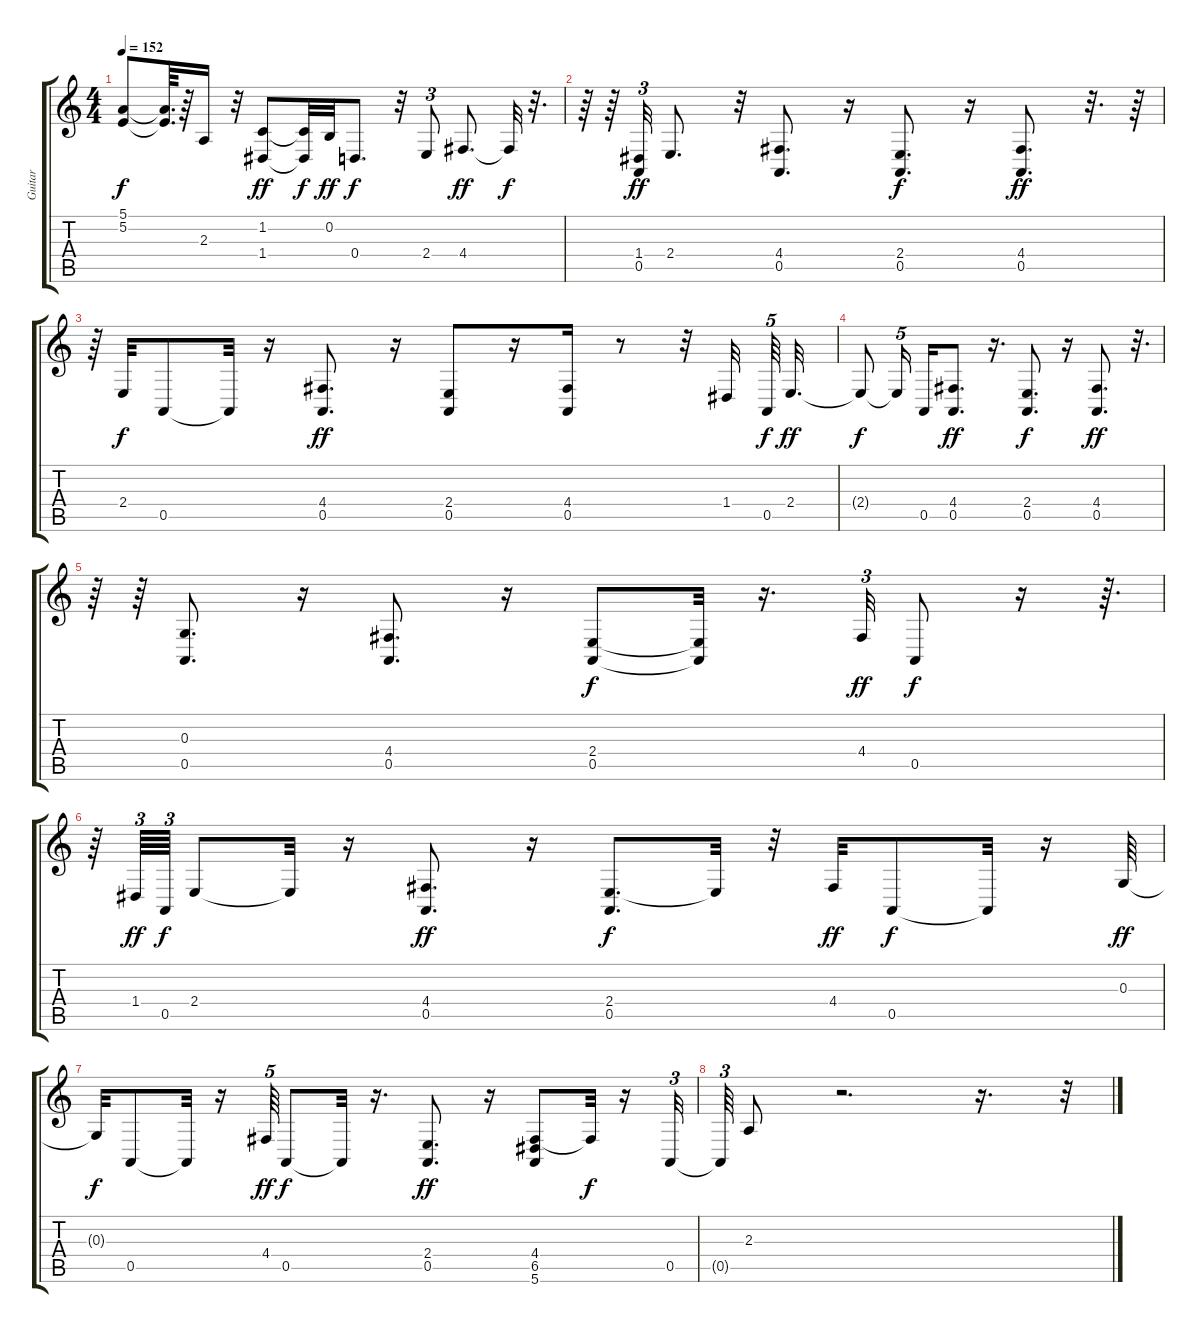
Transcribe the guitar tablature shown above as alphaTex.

\track ("Guitar" "Guitar") {instrument clavinet}
\staff {score tabs}
\tuning (E4 B3 G3 D3 A2 E2) {hide}
\ts (4 4)
\tempo 152
\clef g2
\ks c
(5.1{t} 5.2{t}).8{dy f} (5.1{t} 5.2{t}).64{d} r.64 2.3.16 r.32 (1.2 1.4).8{dy ff} (1.2{t} 1.4{t}).32{dy f} 0.2.32{dy ff} 0.4.8{d dy f} r.32 2.4.8{tu (3 2)} 4.4.8{d dy ff} 4.4{t}.32{dy f} r.32{d} |
r.64 r.64 (1.4 0.5).32{tu (3 2) dy ff} 2.4.8{d} r.32 (4.4 0.5).8{d} r.16 (2.4 0.5).8{d dy f} r.16 (4.4 0.5).8{d dy ff} r.32{d} r.64 |
r.64 2.4.32{dy f} 0.5.8 0.5{t}.32 r.16 (4.4 0.5).8{d dy ff} r.16 (2.4 0.5).8 r.16 (4.4 0.5).16 r.8 r.32 1.4.32{beam splitsecondary} 0.5.64{tu (5 4) dy f} 2.4.32{d dy ff} |
2.4{t}.8{dy f} 2.4{t}.16{tu (5 4) beam splitsecondary} 0.5.16 (4.4 0.5).8{d dy ff} r.16{d} (2.4 0.5).8{d dy f} r.16 (4.4 0.5).8{d dy ff} r.32{d} |
r.64 r.64 (0.3 0.5).8{d} r.16 (4.4 0.5).8{d} r.16 (2.4 0.5).8{dy f} (2.4{t} 0.5{t}).32 r.16{d} 4.4.32{tu (3 2) dy ff} 0.5.8{dy f} r.16 r.64{d} |
r.64 1.4.64{tu (3 2) dy ff} 0.5.64{tu (3 2) dy f} 2.4.8 2.4{t}.32 r.16 (4.4 0.5).8{d dy ff} r.16 (2.4 0.5).8{d dy f} 2.4{t}.32 r.32 4.4.32{dy ff} 0.5.8{dy f} 0.5{t}.32 r.16 0.3.64{dy ff} |
0.3{t}.32{dy f} 0.5.8 0.5{t}.32 r.16 4.4.64{tu (5 4) dy ff} 0.5.8{dy f} 0.5{t}.32 r.16{d} (2.4 0.5).8{d dy ff} r.16 (4.4 6.5 5.6).8 4.4{t}.32{dy f} r.16 0.5.32{tu (3 2)} |
0.5{t}.64{tu (3 2)} 2.3.8 r.2{d} r.16{d} r.32{tu (3 2)}
